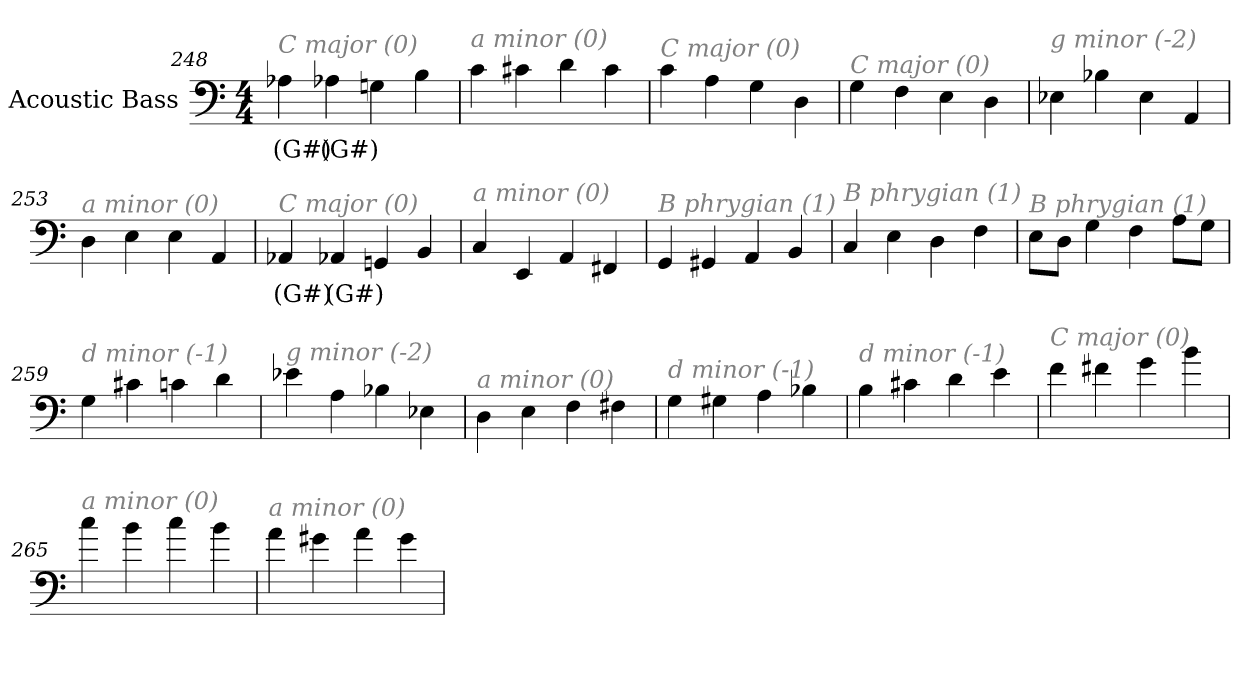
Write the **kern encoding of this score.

**kern	**text
*part1	*part1
*staff1	*staff1
*I"Acoustic Bass	*
*clefF4	*
*ITrd7c12	*
*k[]	*
*C:	*
*M4/4	*
=248	=248
!LO:TX:i:color=#808080:t=C major (0)	!
4AA-Xi	(G#)
4AA-Xi	(G#)
4GGn	.
4BB	.
=249	=249
!LO:TX:i:color=#808080:t=a minor (0)	!
4C	.
4C#X	.
4D	.
4C#	.
=250	=250
!LO:TX:i:color=#808080:t=C major (0)	!
4C	.
4AA	.
4GG	.
4DD	.
=251	=251
!LO:TX:i:color=#808080:t=C major (0)	!
4GG	.
4FF	.
4EE	.
4DD	.
=252	=252
!LO:TX:i:color=#808080:t=g minor (-2)	!
4EE-X	.
4BB-X	.
4EE-	.
4AAA	.
=253	=253
!LO:TX:i:color=#808080:t=a minor (0)	!
4DD	.
4EE	.
4EE	.
4AAA	.
=254	=254
!LO:TX:i:color=#808080:t=C major (0)	!
4AAA-Xi	(G#)
4AAA-Xi	(G#)
4GGGn	.
4BBB	.
=255	=255
!LO:TX:i:color=#808080:t=a minor (0)	!
4CC	.
4EEE	.
4AAA	.
4FFF#X	.
=256	=256
!LO:TX:i:color=#808080:t=B phrygian (1)	!
4GGG	.
4GGG#X	.
4AAA	.
4BBB	.
=257	=257
!LO:TX:i:color=#808080:t=B phrygian (1)	!
4CC	.
4EE	.
4DD	.
4FF	.
=258	=258
!LO:TX:i:color=#808080:t=B phrygian (1)	!
8EEL	.
8DDJ	.
4GG	.
4FF	.
8AAL	.
8GGJ	.
=259	=259
!LO:TX:i:color=#808080:t=d minor (-1)	!
4GG	.
4C#X	.
4Cn	.
4D	.
=260	=260
!LO:TX:i:color=#808080:t=g minor (-2)	!
4E-X	.
4AA	.
4BB-X	.
4EE-X	.
=261	=261
!LO:TX:i:color=#808080:t=a minor (0)	!
4DD	.
4EE	.
4FF	.
4FF#X	.
=262	=262
!LO:TX:i:color=#808080:t=d minor (-1)	!
4GG	.
4GG#X	.
4AA	.
4BB-X	.
=263	=263
!LO:TX:i:color=#808080:t=d minor (-1)	!
4BB	.
4C#X	.
4D	.
4E	.
=264	=264
!LO:TX:i:color=#808080:t=C major (0)	!
4F	.
4F#X	.
4G	.
4B	.
=265	=265
!LO:TX:i:color=#808080:t=a minor (0)	!
4c	.
4B	.
4c	.
4B	.
=266	=266
!LO:TX:i:color=#808080:t=a minor (0)	!
4A	.
4G#X	.
4A	.
4G#	.
=	=
*-	*-
